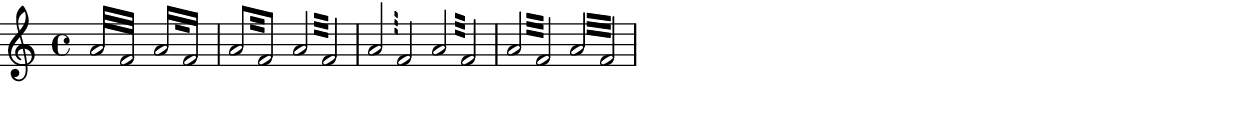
%% Generated by lilypond-book
%% Options: [exampleindent=10.16\mm,indent=0\mm,line-width=160\mm,paper-height=845.047\pt,paper-width=597.508\pt,papersize='(cons (* 597.508 pt) (* 845.047 pt))]
\include "lilypond-book-preamble.ly"


% ****************************************************************
% Start cut-&-pastable-section
% ****************************************************************

#(ly:set-option 'eps-box-padding 3.000000)



\paper {
  #(set-paper-size '(cons (* 597.508 pt) (* 845.047 pt)))
  indent = 0\mm
  line-width = 160\mm
  % offset the left padding, also add 1mm as lilypond creates cropped
  % images with a little space on the right
  line-width = #(- line-width (* mm  3.000000) (* mm 1))
}

\layout {
  
}




% ****************************************************************
% ly snippet:
% ****************************************************************
\sourcefilename "snippets/engraving-tremolos-with-floating-beams.ly"
\sourcefileline 0
%% DO NOT EDIT this file manually; it was automatically
%% generated from the LilyPond Snippet Repository
%% (http://lsr.di.unimi.it).
%%
%% Make any changes in the LSR itself, or in
%% `Documentation/snippets/new/`, then run
%% `scripts/auxiliar/makelsr.pl`.
%%
%% This file is in the public domain.

\version "2.24.0"

\header {
%% Translation of GIT committish: a8a85e19654e46d725563e6deba44083ef137a2c
  texidocja = "
トレモロの演奏時間が 4 分音符より短い場合や、ちょうど 2 分音符である場合、@c
あるいは 2 分音符と全音符の間の長さである場合は、連桁を符幹と接触させて@c
表示することが一般的です。スタイルによっては、いくつかの連桁が符幹に@c
接触せずに中央に描かれる場合があります。このような符幹に接触しない@c
トレモロの連桁の数は、@code{Beam} オブジェクトの @code{gap-count}
プロパティでコントロールされます。また、連桁と符幹との間隔は @code{gap}
プロパティでセットされます。
"
  doctitleja = "トレモロを符幹に接触せずに譜刻する"

%% Translation of GIT committish: 41a008e75e2fe29536406cdf0d71c32a4606f2b8
  texidocfr = "
Lorsque la durée totale d'un trémolo est inférieure à la noire, égale
une blanche, ou bien entre une blanche et une ronde, il est d'usage que
toutes les ligatures soient en contact avec les hampes. Certains styles
de gravure font cependant apparaître des ligatures détachées, centrées
entre les hampes. Pour ce type de trémolo, le nombre de hampes
flottantes se gère au travers de la propriété @code{gap-count} de
l'objet @code{Beam}, et l'écart entre ligature et hampe se définit par
la propriété @code{gap}.
"

  doctitlefr = "Impression de trémolo avec ligature flottante"

%% Translation of GIT committish: b35da384a3367d8ee49a28f697c0ae8fb88b2e1e
  texidoces = "
Si la duración total de un trémolo es menor de una negra, o
exactamente de una blanca, normalmente se compone tipográficamente
con todas las barras de corchea tocando las plicas.  Ciertos
estilos de notación de partituras componen algunas de estas barras
como barras flotantes centradas que no tocan las plicas de las
figuras.  El número de barras flotantes en este tipo de trémolo
está controlado por la propiedad @code{'gap-count} del objeto
@code{Beam} y la separación entre las barras y las plicas se fija
con la propiedad @code{'gap}.
"
  doctitlees = "Trémolos con barras flotantes"

%% Translation of GIT committish: 8ffecf6be17c6ec2ff87cf31873121a8cce29b09
  texidocca = "
Si la duració total d'un trèmol és menor d'una negra, o exactament
d'una blanca, normalment es grava amb totes les barres de corxera
tocant les pliques.  Certs estils de notació de partitures composen
algunes d'aquestes barres com a barres flotants centrades que no
toquen les pliques de les figures.  El nombre de barres flotants en
aquest tipus de trèmol està controlat per la propietat
@code{'gap-count } del l'objecte @code{Beam} i la separació
entre les barres i les pliques es fixa amb la propietat @code{'gap}.

"
  doctitleca = "Trèmols amb barres flotants"

  lsrtags = "repeats, rhythms"

  texidoc = "
If a tremolo's total duration is less than a quarter-note, or exactly a
half-note, or between a half-note and a whole-note, it is normally
typeset with all beams touching the stems.  Certain engraving styles
typeset some of these beams as centered floating beams that do not
touch the stems.  The number of floating beams in this type of tremolo
is controlled with the @code{'gap-count} property of the @code{Beam}
object, and the size of the gaps between beams and stems is set with
the @code{'gap} property.
"

  doctitle = "Engraving tremolos with floating beams"
} % begin verbatim


\relative c'' {
  \repeat tremolo 8 { a32 f }
  \override Beam.gap-count = #1
  \repeat tremolo 8 { a32 f }
  \override Beam.gap-count = #2
  \repeat tremolo 8 { a32 f }
  \override Beam.gap-count = #3
  \repeat tremolo 8 { a32 f }

  \override Beam.gap-count = #3
  \override Beam.gap = #1.33
  \repeat tremolo 8 { a32 f }
  \override Beam.gap = #1
  \repeat tremolo 8 { a32 f }
  \override Beam.gap = #0.67
  \repeat tremolo 8 { a32 f }
  \override Beam.gap = #0.33
  \repeat tremolo 8 { a32 f }
}



% ****************************************************************
% end ly snippet
% ****************************************************************
